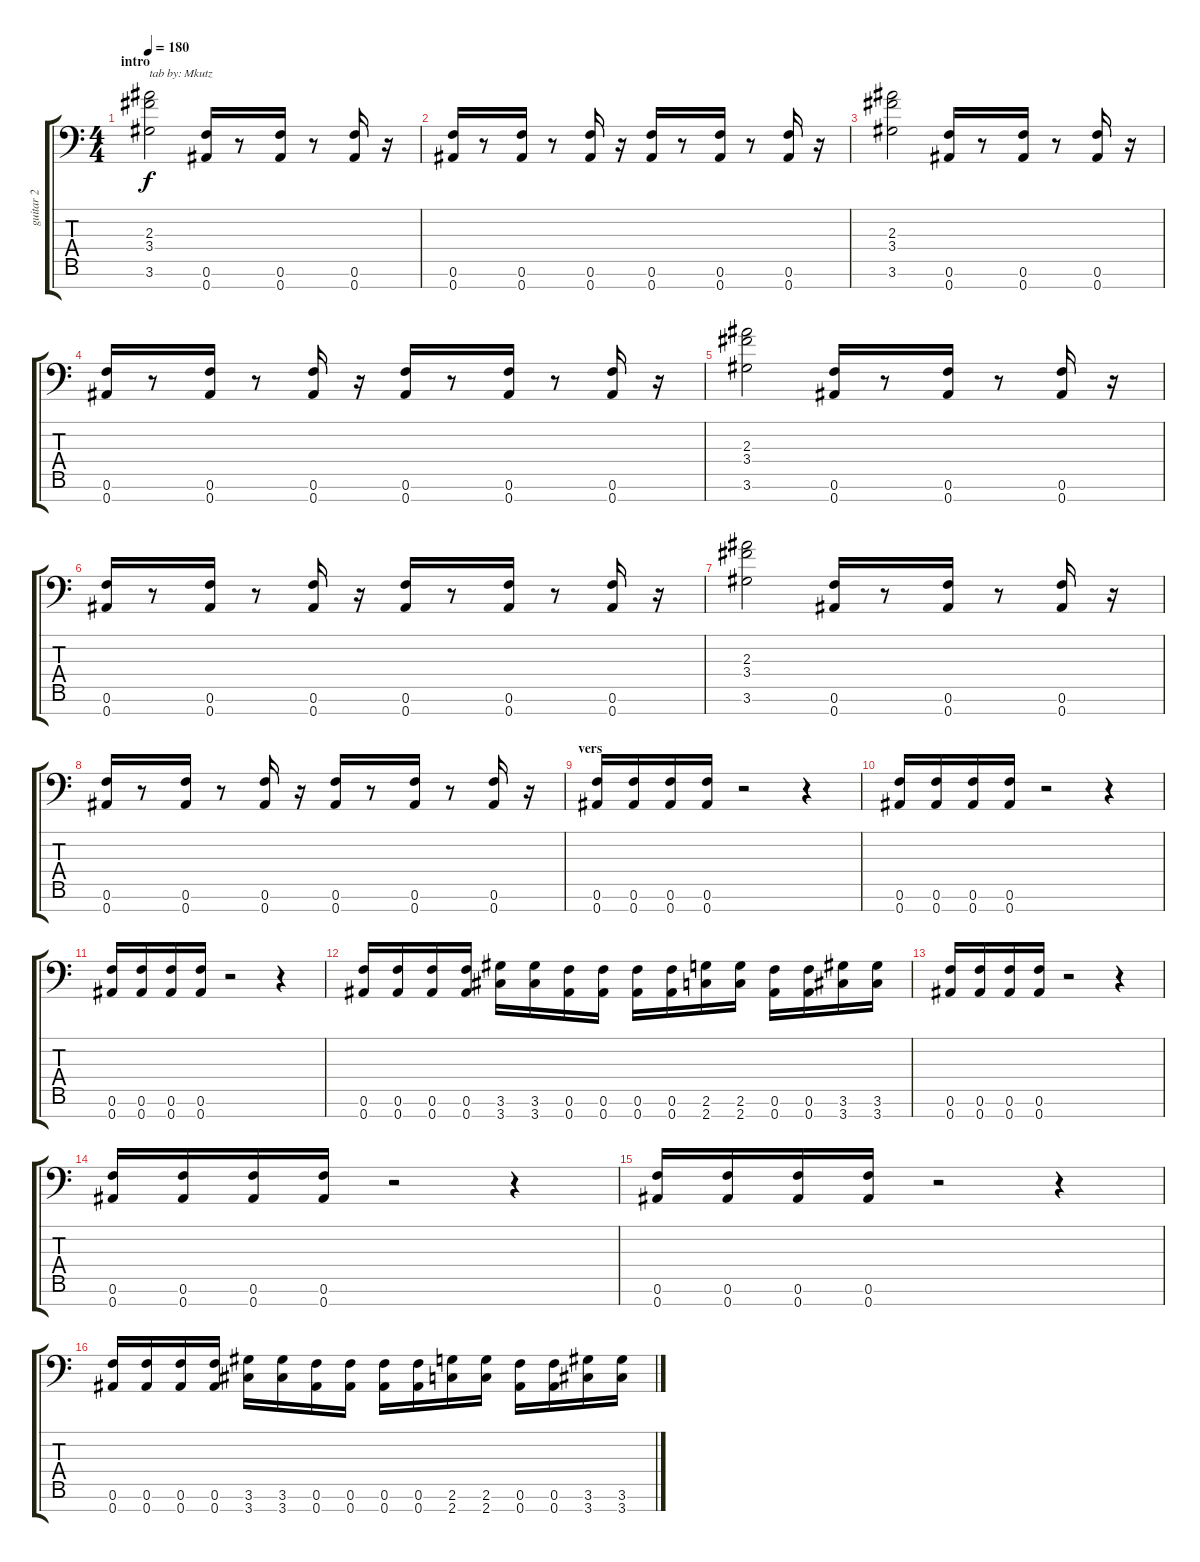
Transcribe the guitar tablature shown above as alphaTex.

\track ("guitar 2" "guitar 2") {instrument overdrivenguitar}
\staff {score tabs}
\tuning (F4 C4 Ab3 Eb3 Bb2 F2 Bb1) {hide}
\ts (4 4)
\section ("" "intro")
\tempo 180
\clef f4
\ks c
(2.3 3.4 3.6).2{txt "tab by: Mkutz" dy f instrument overdrivenguitar} (0.6 0.7).16 r.8 (0.6 0.7).16 r.8 (0.6 0.7).16 r.16 |
(0.6 0.7).16 r.8 (0.6 0.7).16 r.8 (0.6 0.7).16 r.16 (0.6 0.7).16 r.8 (0.6 0.7).16 r.8 (0.6 0.7).16 r.16 |
(2.3 3.4 3.6).2 (0.6 0.7).16 r.8 (0.6 0.7).16 r.8 (0.6 0.7).16 r.16 |
(0.6 0.7).16 r.8 (0.6 0.7).16 r.8 (0.6 0.7).16 r.16 (0.6 0.7).16 r.8 (0.6 0.7).16 r.8 (0.6 0.7).16 r.16 |
(2.3 3.4 3.6).2 (0.6 0.7).16 r.8 (0.6 0.7).16 r.8 (0.6 0.7).16 r.16 |
(0.6 0.7).16 r.8 (0.6 0.7).16 r.8 (0.6 0.7).16 r.16 (0.6 0.7).16 r.8 (0.6 0.7).16 r.8 (0.6 0.7).16 r.16 |
(2.3 3.4 3.6).2 (0.6 0.7).16 r.8 (0.6 0.7).16 r.8 (0.6 0.7).16 r.16 |
(0.6 0.7).16 r.8 (0.6 0.7).16 r.8 (0.6 0.7).16 r.16 (0.6 0.7).16 r.8 (0.6 0.7).16 r.8 (0.6 0.7).16 r.16 |
\section ("" "vers")
(0.6 0.7).16 (0.6 0.7).16 (0.6 0.7).16 (0.6 0.7).16 r.2 r.4 |
(0.6 0.7).16 (0.6 0.7).16 (0.6 0.7).16 (0.6 0.7).16 r.2 r.4 |
(0.6 0.7).16 (0.6 0.7).16 (0.6 0.7).16 (0.6 0.7).16 r.2 r.4 |
(0.6 0.7).16 (0.6 0.7).16 (0.6 0.7).16 (0.6 0.7).16 (3.6 3.7).16 (3.6 3.7).16 (0.6 0.7).16 (0.6 0.7).16 (0.6 0.7).16 (0.6 0.7).16 (2.6 2.7).16 (2.6 2.7).16 (0.6 0.7).16 (0.6 0.7).16 (3.6 3.7).16 (3.6 3.7).16 |
(0.6 0.7).16 (0.6 0.7).16 (0.6 0.7).16 (0.6 0.7).16 r.2 r.4 |
(0.6 0.7).16 (0.6 0.7).16 (0.6 0.7).16 (0.6 0.7).16 r.2 r.4 |
(0.6 0.7).16 (0.6 0.7).16 (0.6 0.7).16 (0.6 0.7).16 r.2 r.4 |
(0.6 0.7).16 (0.6 0.7).16 (0.6 0.7).16 (0.6 0.7).16 (3.6 3.7).16 (3.6 3.7).16 (0.6 0.7).16 (0.6 0.7).16 (0.6 0.7).16 (0.6 0.7).16 (2.6 2.7).16 (2.6 2.7).16 (0.6 0.7).16 (0.6 0.7).16 (3.6 3.7).16 (3.6 3.7).16
